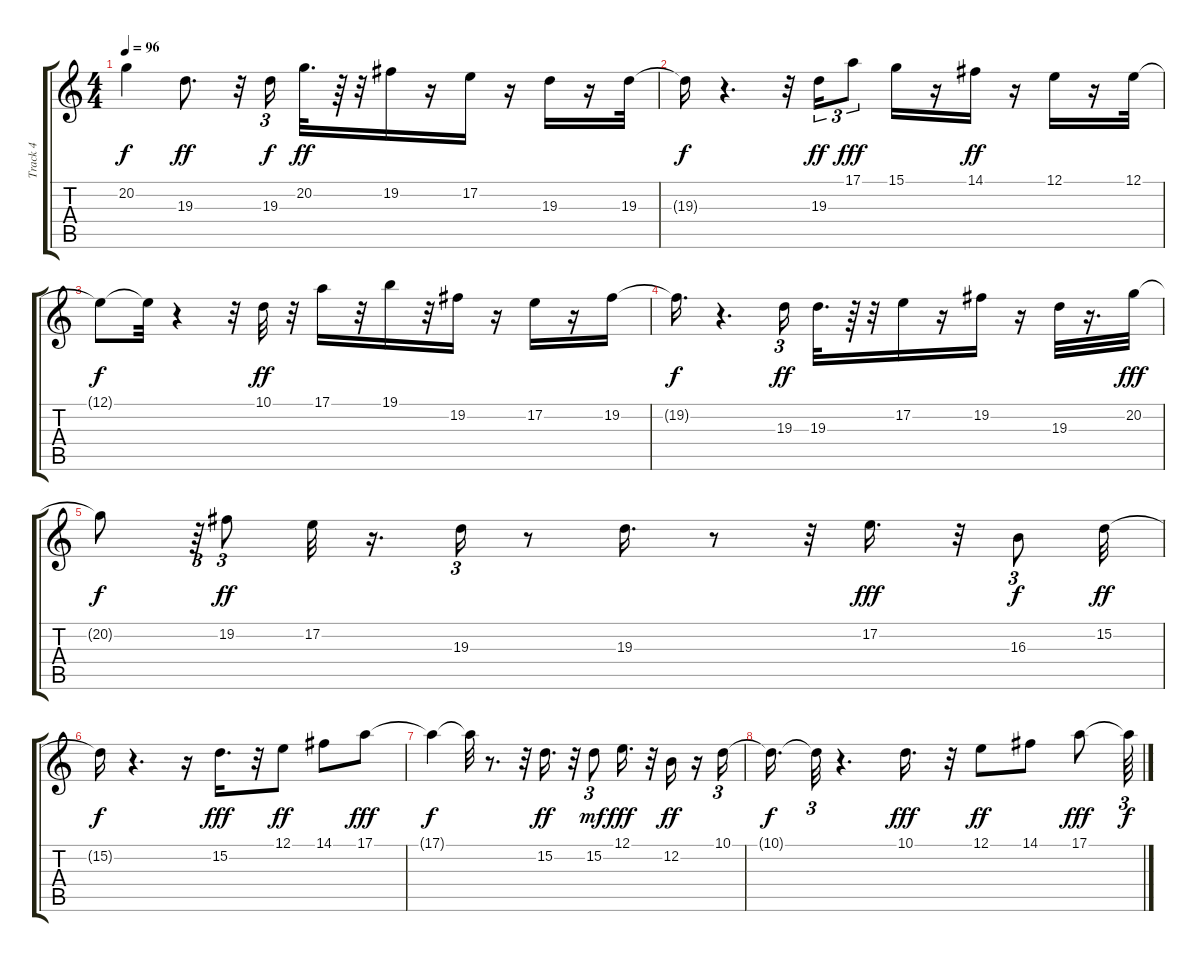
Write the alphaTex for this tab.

\track ("Track 4" "Track 4") {instrument electricpiano2}
\staff {score tabs}
\tuning (E4 B3 G3 D3 A2 E2) {hide}
\ts (4 4)
\tempo 96
\clef g2
\ks c
20.2{t}.4{dy f} 19.3.8{d dy ff} r.32 19.3.16{tu (3 2) dy f} 20.2.32{d dy ff} r.64 r.32 19.2.16 r.16 17.2.16 r.16 19.3.16 r.16 19.3.32 |
19.3{t}.16{dy f} r.4{d} r.32 19.3.16{tu (3 2) dy ff} 17.1.8{tu (3 2) dy fff} 15.1.16 r.16 14.1.16{dy ff} r.16 12.1.16 r.16 12.1.32 |
12.1{t}.8{dy f} 12.1{t}.32 r.4 r.32 10.1.32{dy ff} r.32 17.1.16 r.32 19.1.16 r.32 19.2.16 r.16 17.2.16 r.16 19.2.16 |
19.2{t}.16{d dy f} r.4{d} 19.3.16{tu (3 2) dy ff} 19.3.32{d} r.64 r.32 17.2.16 r.16 19.2.16 r.16 19.3.32 r.16{d} 20.2.32{dy fff} |
20.2{t}.8{dy f} r.64{tu (3 2)} 19.2.8{tu (3 2) dy ff} 17.2.32 r.16{d} 19.3.16{tu (3 2)} r.8 19.3.16{d} r.8 r.32 17.2.16{d dy fff} r.32 16.3.8{tu (3 2) dy f} 15.2.32{dy ff} |
15.2{t}.16{dy f} r.4{d} r.16 15.2.16{d dy fff} r.32 12.1.8{dy ff} 14.1.8 17.1.8{dy fff} |
17.1{t}.4{dy f} 17.1{t}.32 r.8{d} r.32 15.2.16{d dy ff} r.32 15.2.8{tu (3 2) dy mf} 12.1.16{d dy fff} r.32 12.2.16{dy ff} r.16 10.1.16{tu (3 2)} |
10.1{t}.16{d dy f} 10.1{t}.32{tu (3 2)} r.4{d} 10.1.16{d dy fff} r.32 12.1.8{dy ff} 14.1.8 17.1.8{dy fff} 17.1{t}.64{tu (3 2) dy f}
